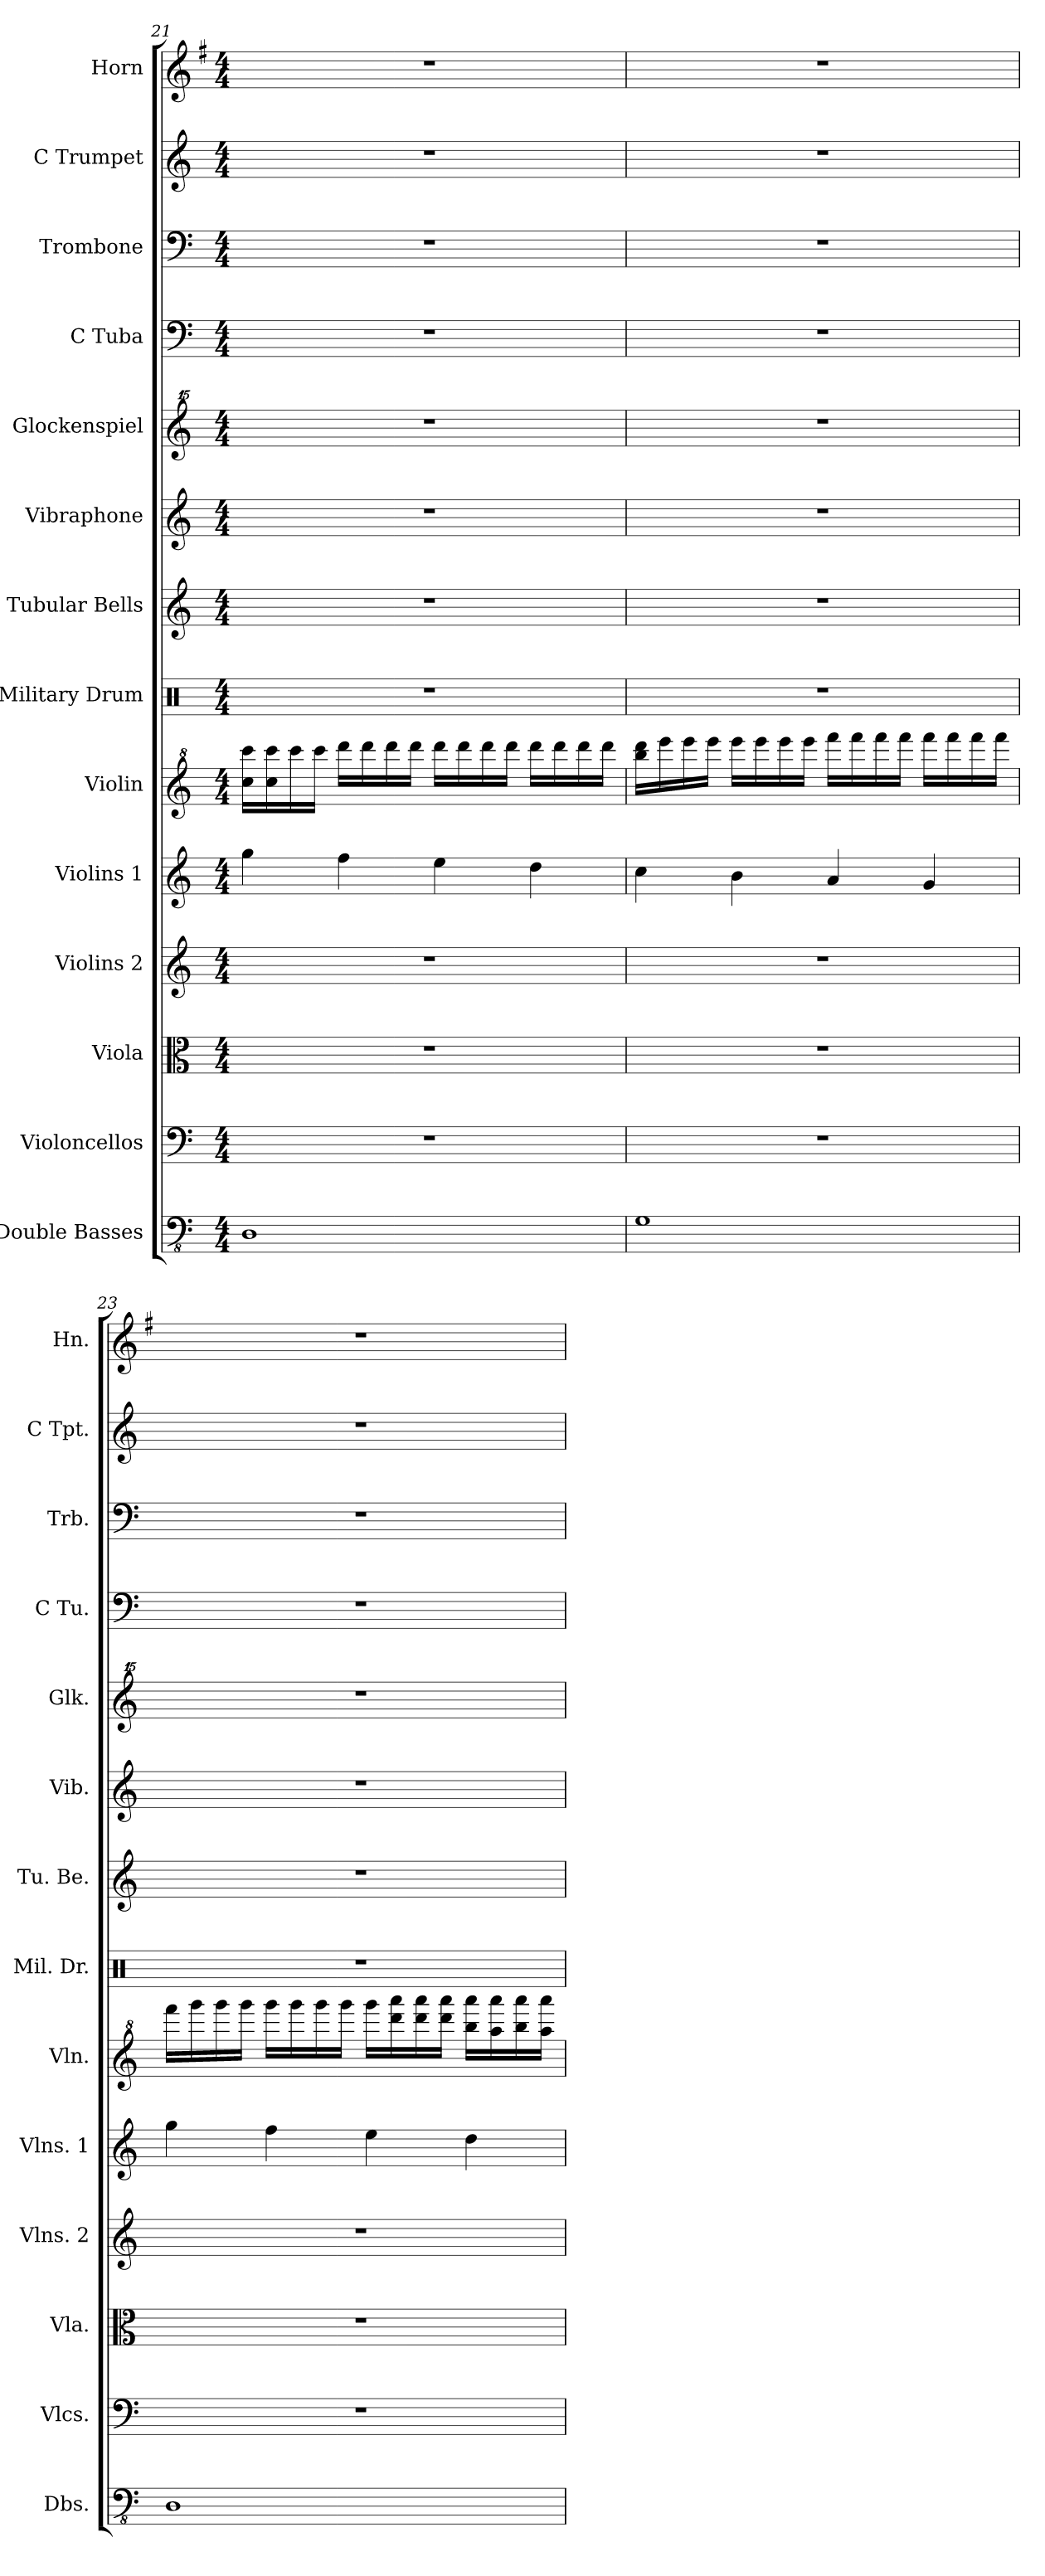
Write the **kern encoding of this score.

**kern	**kern	**kern	**kern	**kern	**kern	**kern	**kern	**kern	**kern	**kern	**kern	**kern	**kern
*part14	*part13	*part12	*part11	*part10	*part9	*part8	*part7	*part6	*part5	*part4	*part3	*part2	*part1
*staff14	*staff13	*staff12	*staff11	*staff10	*staff9	*staff8	*staff7	*staff6	*staff5	*staff4	*staff3	*staff2	*staff1
*I"Double Basses	*I"Violoncellos	*I"Viola	*I"Violins 2	*I"Violins 1	*I"Violin	*I"Military Drum	*I"Tubular Bells	*I"Vibraphone	*I"Glockenspiel	*I"C Tuba	*I"Trombone	*I"C Trumpet	*I"Horn
*I'Dbs.	*I'Vlcs.	*I'Vla.	*I'Vlns. 2	*I'Vlns. 1	*I'Vln.	*I'Mil. Dr.	*I'Tu. Be.	*I'Vib.	*I'Glk.	*I'C Tu.	*I'Trb.	*I'C Tpt.	*I'Hn.
*clefFv4	*clefF4	*clefC3	*clefG2	*clefG2	*clefG^2	*clefX	*clefG2	*clefG2	*clefG^^2	*clefF4	*clefF4	*clefG2	*clefG2
*	*	*	*	*	*	*	*	*	*	*	*	*	*ITrd4c7
*k[]	*k[]	*k[]	*k[]	*k[]	*k[]	*k[]	*k[]	*k[]	*k[]	*k[]	*k[]	*k[]	*k[]
*C:	*C:	*C:	*C:	*C:	*C:	*C:	*C:	*C:	*C:	*C:	*C:	*C:	*C:
*M4/4	*M4/4	*M4/4	*M4/4	*M4/4	*M4/4	*M4/4	*M4/4	*M4/4	*M4/4	*M4/4	*M4/4	*M4/4	*M4/4
=21	=21	=21	=21	=21	=21	=21	=21	=21	=21	=21	=21	=21	=21
1DD	1r	1r	1r	4gg\	16ccc\ 16cccc\LL	1r	1r	1r	1r	1r	1r	1r	1r
.	.	.	.	.	16ccc\ 16cccc\	.	.	.	.	.	.	.	.
.	.	.	.	.	16cccc\	.	.	.	.	.	.	.	.
.	.	.	.	.	16cccc\JJ	.	.	.	.	.	.	.	.
.	.	.	.	4ff\	16dddd\LL	.	.	.	.	.	.	.	.
.	.	.	.	.	16dddd\	.	.	.	.	.	.	.	.
.	.	.	.	.	16dddd\	.	.	.	.	.	.	.	.
.	.	.	.	.	16dddd\JJ	.	.	.	.	.	.	.	.
.	.	.	.	4ee\	16dddd\LL	.	.	.	.	.	.	.	.
.	.	.	.	.	16dddd\	.	.	.	.	.	.	.	.
.	.	.	.	.	16dddd\	.	.	.	.	.	.	.	.
.	.	.	.	.	16dddd\JJ	.	.	.	.	.	.	.	.
.	.	.	.	4dd\	16dddd\LL	.	.	.	.	.	.	.	.
.	.	.	.	.	16dddd\	.	.	.	.	.	.	.	.
.	.	.	.	.	16dddd\	.	.	.	.	.	.	.	.
.	.	.	.	.	16dddd\JJ	.	.	.	.	.	.	.	.
!!LO:PB:g=z
=22	=22	=22	=22	=22	=22	=22	=22	=22	=22	=22	=22	=22	=22
1GG	1r	1r	1r	4cc\	16bbb\ 16dddd\LL	1r	1r	1r	1r	1r	1r	1r	1r
.	.	.	.	.	16eeee\	.	.	.	.	.	.	.	.
.	.	.	.	.	16eeee\	.	.	.	.	.	.	.	.
.	.	.	.	.	16eeee\JJ	.	.	.	.	.	.	.	.
.	.	.	.	4b\	16eeee\LL	.	.	.	.	.	.	.	.
.	.	.	.	.	16eeee\	.	.	.	.	.	.	.	.
.	.	.	.	.	16eeee\	.	.	.	.	.	.	.	.
.	.	.	.	.	16eeee\JJ	.	.	.	.	.	.	.	.
.	.	.	.	4a/	16ffff\LL	.	.	.	.	.	.	.	.
.	.	.	.	.	16ffff\	.	.	.	.	.	.	.	.
.	.	.	.	.	16ffff\	.	.	.	.	.	.	.	.
.	.	.	.	.	16ffff\JJ	.	.	.	.	.	.	.	.
.	.	.	.	4g/	16ffff\LL	.	.	.	.	.	.	.	.
.	.	.	.	.	16ffff\	.	.	.	.	.	.	.	.
.	.	.	.	.	16ffff\	.	.	.	.	.	.	.	.
.	.	.	.	.	16ffff\JJ	.	.	.	.	.	.	.	.
=23	=23	=23	=23	=23	=23	=23	=23	=23	=23	=23	=23	=23	=23
1DD	1r	1r	1r	4gg\	16ffff\LL	1r	1r	1r	1r	1r	1r	1r	1r
.	.	.	.	.	16gggg\	.	.	.	.	.	.	.	.
.	.	.	.	.	16gggg\	.	.	.	.	.	.	.	.
.	.	.	.	.	16gggg\JJ	.	.	.	.	.	.	.	.
.	.	.	.	4ff\	16gggg\LL	.	.	.	.	.	.	.	.
.	.	.	.	.	16gggg\	.	.	.	.	.	.	.	.
.	.	.	.	.	16gggg\	.	.	.	.	.	.	.	.
.	.	.	.	.	16gggg\JJ	.	.	.	.	.	.	.	.
.	.	.	.	4ee\	16gggg\LL	.	.	.	.	.	.	.	.
.	.	.	.	.	16dddd\ 16aaaa\	.	.	.	.	.	.	.	.
.	.	.	.	.	16dddd\ 16aaaa\	.	.	.	.	.	.	.	.
.	.	.	.	.	16dddd\ 16aaaa\JJ	.	.	.	.	.	.	.	.
.	.	.	.	4dd\	16bbb\ 16aaaa\LL	.	.	.	.	.	.	.	.
.	.	.	.	.	16aaa\ 16aaaa\	.	.	.	.	.	.	.	.
.	.	.	.	.	16bbb\ 16aaaa\	.	.	.	.	.	.	.	.
.	.	.	.	.	16aaa\ 16aaaa\JJ	.	.	.	.	.	.	.	.
=	=	=	=	=	=	=	=	=	=	=	=	=	=
*-	*-	*-	*-	*-	*-	*-	*-	*-	*-	*-	*-	*-	*-
